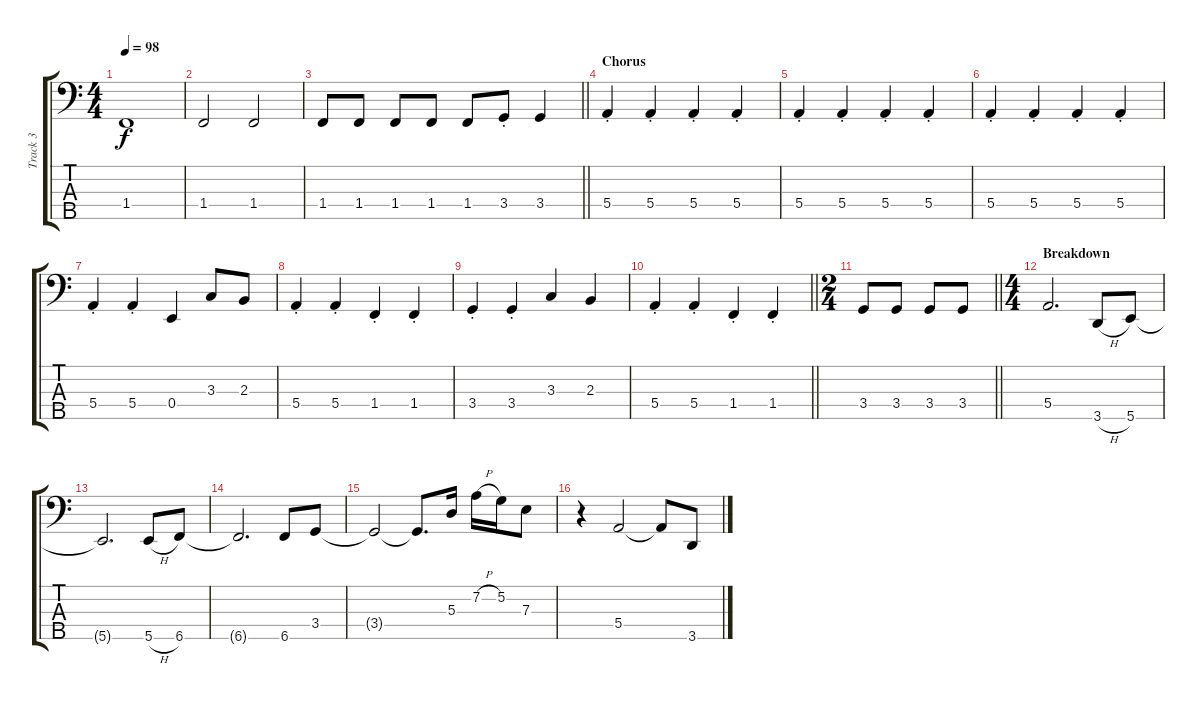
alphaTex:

\track ("Track 3" "Track 3") {instrument electricbasspick}
\staff {score tabs}
\tuning (G2 D2 A1 E1 B0) {hide}
\ts (4 4)
\tempo 98
\clef f4
\ks c
1.4{t}.1{dy f} |
1.4.2 1.4.2 |
\barLineRight lightlight
1.4.8 1.4.8 1.4.8 1.4.8 1.4.8 3.4{st}.8 3.4.4 |
\section ("" "Chorus")
5.4{st}.4 5.4{st}.4 5.4{st}.4 5.4{st}.4 |
5.4{st}.4 5.4{st}.4 5.4{st}.4 5.4{st}.4 |
5.4{st}.4 5.4{st}.4 5.4{st}.4 5.4{st}.4 |
5.4{st}.4 5.4{st}.4 0.4.4 3.3.8 2.3.8 |
5.4{st}.4 5.4{st}.4 1.4{st}.4 1.4{st}.4 |
3.4{st}.4 3.4{st}.4 3.3.4 2.3.4 |
\barLineRight lightlight
5.4{st}.4 5.4{st}.4 1.4{st}.4 1.4{st}.4 |
\ts (2 4)
\barLineRight lightlight
3.4.8 3.4.8 3.4.8 3.4.8 |
\ts (4 4)
\section ("" "Breakdown")
5.4.2{d} 3.5{h}.8 5.5.8 |
5.5{t}.2{d} 5.5{h}.8 6.5.8 |
6.5{t}.2{d} 6.5.8 3.4.8 |
3.4{t}.2 3.4{t}.8{d} 5.3.16 7.2{h}.16 5.2.16 7.3.8 |
r.4 5.4.2 5.4{t}.8 3.5.8
